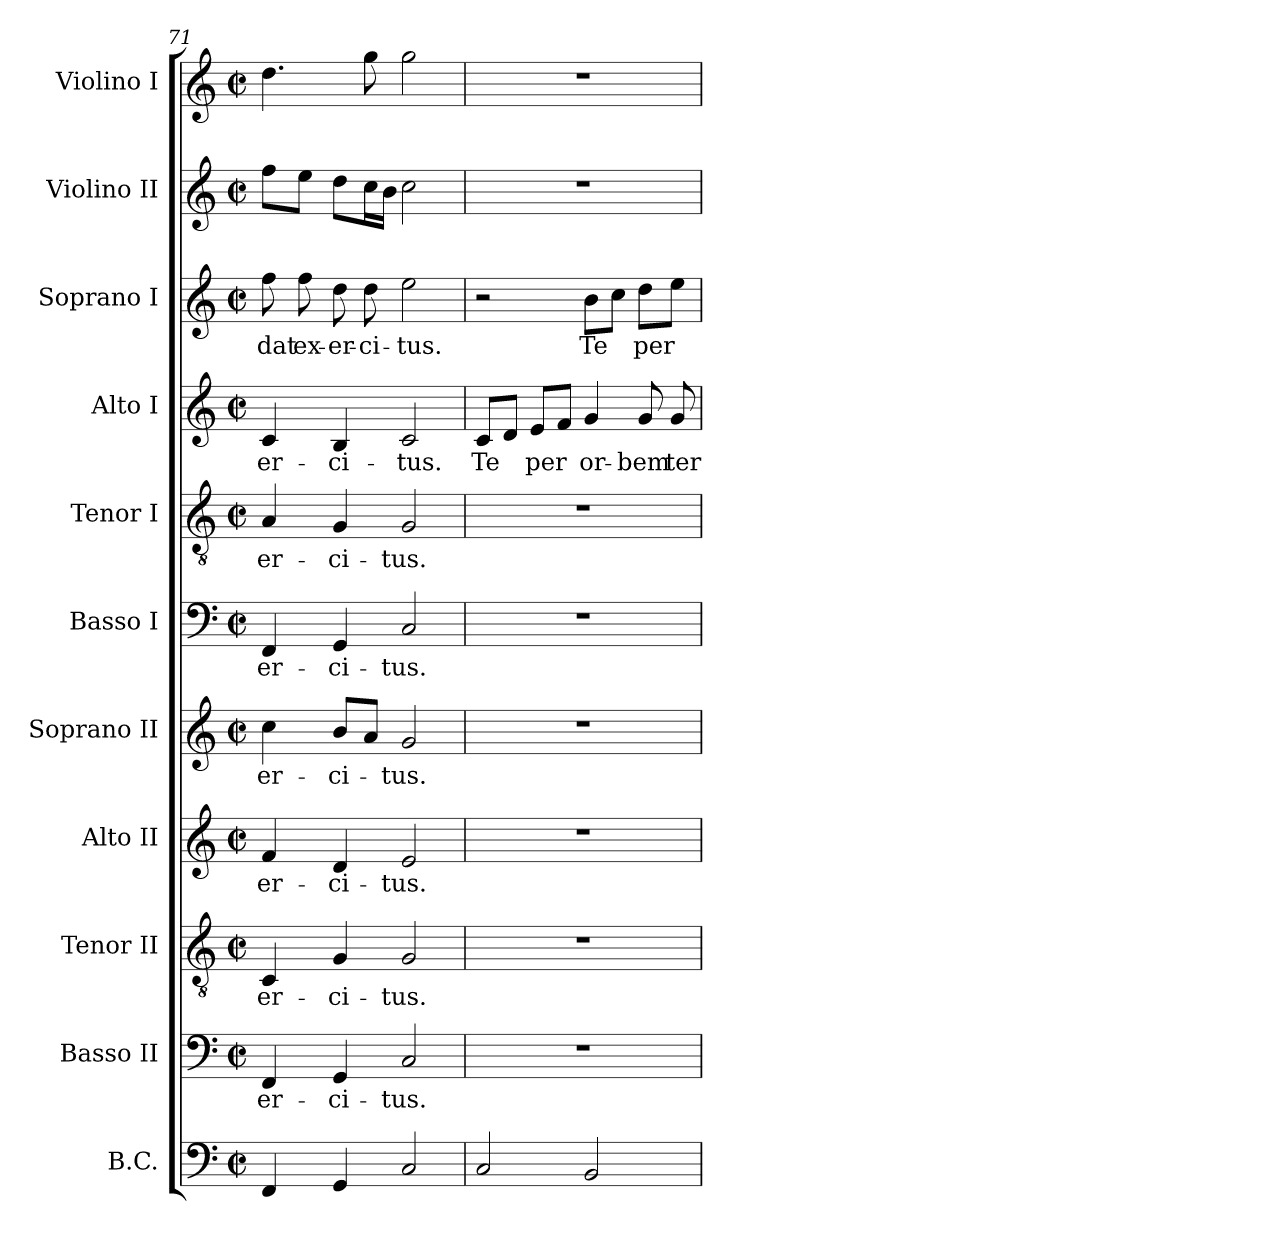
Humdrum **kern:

**kern	**kern	**text	**kern	**text	**kern	**text	**kern	**text	**kern	**text	**kern	**text	**kern	**text	**kern	**text	**kern	**kern
*part11	*part10	*part10	*part9	*part9	*part8	*part8	*part7	*part7	*part6	*part6	*part5	*part5	*part4	*part4	*part3	*part3	*part2	*part1
*staff11	*staff10	*staff10	*staff9	*staff9	*staff8	*staff8	*staff7	*staff7	*staff6	*staff6	*staff5	*staff5	*staff4	*staff4	*staff3	*staff3	*staff2	*staff1
*I"B.C.	*I"Basso II	*	*I"Tenor II	*	*I"Alto II	*	*I"Soprano II	*	*I"Basso I	*	*I"Tenor I	*	*I"Alto I	*	*I"Soprano I	*	*I"Violino II	*I"Violino I
*I'BC	*I'B 2	*	*I'T 2	*	*I'A 2	*	*I'S 2	*	*I'B 1	*	*I'T 1	*	*I'A 1	*	*I'S 1	*	*I'Vln. II	*I'Vln. I
!!LO:PB:g=z
*clefF4	*clefF4	*	*clefGv2	*	*clefG2	*	*clefG2	*	*clefF4	*	*clefGv2	*	*clefG2	*	*clefG2	*	*clefG2	*clefG2
*k[]	*k[]	*	*k[]	*	*k[]	*	*k[]	*	*k[]	*	*k[]	*	*k[]	*	*k[]	*	*k[]	*k[]
*C:	*C:	*	*C:	*	*C:	*	*C:	*	*C:	*	*C:	*	*C:	*	*C:	*	*C:	*C:
*M2/2	*M2/2	*	*M2/2	*	*M2/2	*	*M2/2	*	*M2/2	*	*M2/2	*	*M2/2	*	*M2/2	*	*M2/2	*M2/2
*met(c|)	*met(c|)	*	*met(c|)	*	*met(c|)	*	*met(c|)	*	*met(c|)	*	*met(c|)	*	*met(c|)	*	*met(c|)	*	*met(c|)	*met(c|)
=71	=71	=71	=71	=71	=71	=71	=71	=71	=71	=71	=71	=71	=71	=71	=71	=71	=71	=71
!	!	!LO:LY:b	!	!	!	!	!	!	!	!	!	!	!	!	!	!	!	!
!	!	!	!	!LO:LY:b	!	!	!	!	!	!	!	!	!	!	!	!	!	!
!	!	!	!	!	!	!LO:LY:b	!	!	!	!	!	!	!	!	!	!	!	!
!	!	!	!	!	!	!	!	!LO:LY:b	!	!	!	!	!	!	!	!	!	!
!	!	!	!	!	!	!	!	!	!	!LO:LY:b	!	!	!	!	!	!	!	!
!	!	!	!	!	!	!	!	!	!	!	!	!LO:LY:b	!	!	!	!	!	!
!	!	!	!	!	!	!	!	!	!	!	!	!	!	!LO:LY:b	!	!	!	!
!	!	!	!	!	!	!	!	!	!	!	!	!	!	!	!	!LO:LY:b	!	!
4FF/	4FF/	-er-	4C/	-er-	4f/	-er-	4cc\	-er-	4FF/	-er-	4A/	-er-	4c/	-er-	8ff\	-dat	8ff\L	4.dd\
!	!	!	!	!	!	!	!	!	!	!	!	!	!	!	!	!LO:LY:b	!	!
.	.	.	.	.	.	.	.	.	.	.	.	.	.	.	8ff\	ex-	8ee\J	.
!	!	!LO:LY:b	!	!	!	!	!	!	!	!	!	!	!	!	!	!	!	!
!	!	!	!	!LO:LY:b	!	!	!	!	!	!	!	!	!	!	!	!	!	!
!	!	!	!	!	!	!LO:LY:b	!	!	!	!	!	!	!	!	!	!	!	!
!	!	!	!	!	!	!	!	!LO:LY:b	!	!	!	!	!	!	!	!	!	!
!	!	!	!	!	!	!	!	!	!	!LO:LY:b	!	!	!	!	!	!	!	!
!	!	!	!	!	!	!	!	!	!	!	!	!LO:LY:b	!	!	!	!	!	!
!	!	!	!	!	!	!	!	!	!	!	!	!	!	!LO:LY:b	!	!	!	!
!	!	!	!	!	!	!	!	!	!	!	!	!	!	!	!	!LO:LY:b	!	!
4GG/	4GG/	-ci-	4G/	-ci-	4d/	-ci-	8b/L	-ci-	4GG/	-ci-	4G/	-ci-	4B/	-ci-	8dd\	-er-	8dd\L	.
!	!	!	!	!	!	!	!	!	!	!	!	!	!	!	!	!LO:LY:b	!	!
.	.	.	.	.	.	.	8a/J	.	.	.	.	.	.	.	8dd\	-ci-	16cc\L	8gg\
.	.	.	.	.	.	.	.	.	.	.	.	.	.	.	.	.	16b\JJ	.
!	!	!LO:LY:b	!	!	!	!	!	!	!	!	!	!	!	!	!	!	!	!
!	!	!	!	!LO:LY:b	!	!	!	!	!	!	!	!	!	!	!	!	!	!
!	!	!	!	!	!	!LO:LY:b	!	!	!	!	!	!	!	!	!	!	!	!
!	!	!	!	!	!	!	!	!LO:LY:b	!	!	!	!	!	!	!	!	!	!
!	!	!	!	!	!	!	!	!	!	!LO:LY:b	!	!	!	!	!	!	!	!
!	!	!	!	!	!	!	!	!	!	!	!	!LO:LY:b	!	!	!	!	!	!
!	!	!	!	!	!	!	!	!	!	!	!	!	!	!LO:LY:b	!	!	!	!
!	!	!	!	!	!	!	!	!	!	!	!	!	!	!	!	!LO:LY:b	!	!
2C/	2C/	-tus.	2G/	-tus.	2e/	-tus.	2g/	-tus.	2C/	-tus.	2G/	-tus.	2c/	-tus.	2ee\	-tus.	2cc\	2gg\
=72	=72	=72	=72	=72	=72	=72	=72	=72	=72	=72	=72	=72	=72	=72	=72	=72	=72	=72
!	!	!	!	!	!	!	!	!	!	!	!	!	!	!LO:LY:b	!	!	!	!
2C/	1r	.	1r	.	1r	.	1r	.	1r	.	1r	.	8c/L	Te	2r	.	1r	1r
.	.	.	.	.	.	.	.	.	.	.	.	.	8d/J	.	.	.	.	.
!	!	!	!	!	!	!	!	!	!	!	!	!	!	!LO:LY:b	!	!	!	!
.	.	.	.	.	.	.	.	.	.	.	.	.	8e/L	per	.	.	.	.
.	.	.	.	.	.	.	.	.	.	.	.	.	8f/J	.	.	.	.	.
!	!	!	!	!	!	!	!	!	!	!	!	!	!	!LO:LY:b	!	!	!	!
!	!	!	!	!	!	!	!	!	!	!	!	!	!	!	!	!LO:LY:b	!	!
2BB/	.	.	.	.	.	.	.	.	.	.	.	.	4g/	or-	8b\L	Te	.	.
.	.	.	.	.	.	.	.	.	.	.	.	.	.	.	8cc\J	.	.	.
!	!	!	!	!	!	!	!	!	!	!	!	!	!	!LO:LY:b	!	!	!	!
!	!	!	!	!	!	!	!	!	!	!	!	!	!	!	!	!LO:LY:b	!	!
.	.	.	.	.	.	.	.	.	.	.	.	.	8g/	-bem	8dd\L	per	.	.
!	!	!	!	!	!	!	!	!	!	!	!	!	!	!LO:LY:b	!	!	!	!
.	.	.	.	.	.	.	.	.	.	.	.	.	8g/	ter-	8ee\J	.	.	.
=	=	=	=	=	=	=	=	=	=	=	=	=	=	=	=	=	=	=
*-	*-	*-	*-	*-	*-	*-	*-	*-	*-	*-	*-	*-	*-	*-	*-	*-	*-	*-
